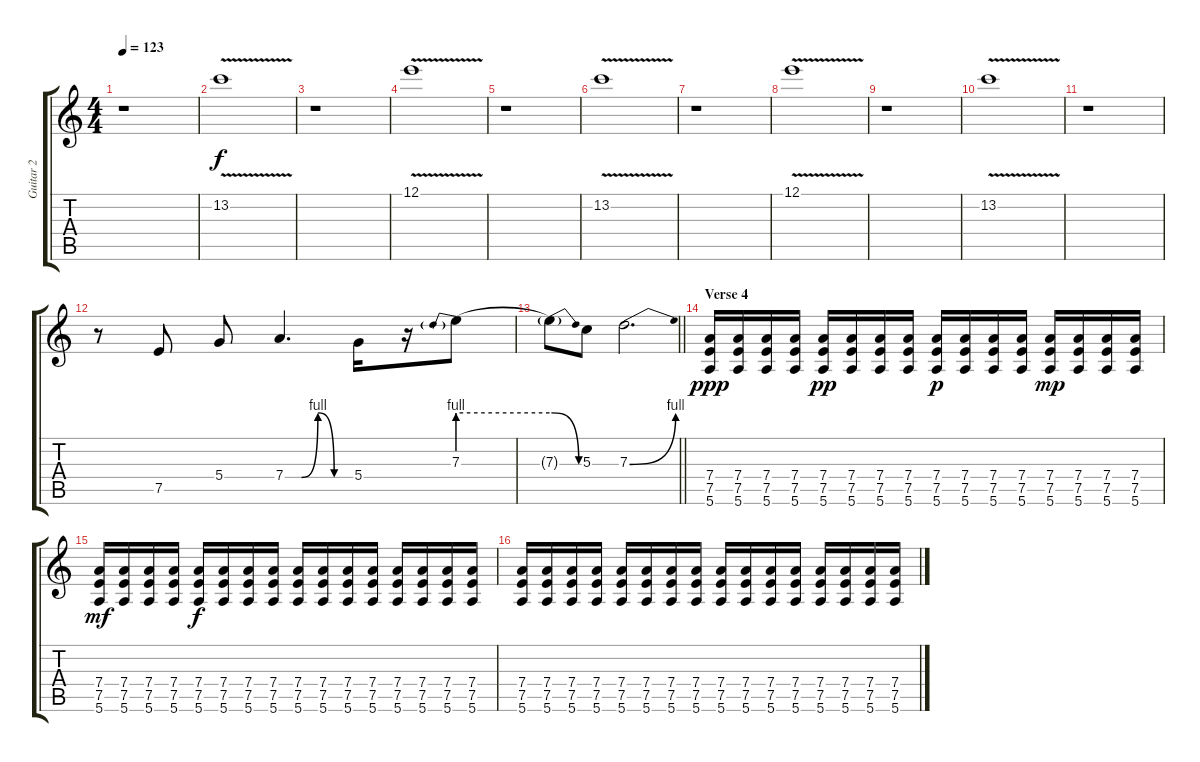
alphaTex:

\track ("Guitar 2" "Guitar 2") {instrument distortionguitar}
\staff {score tabs}
\tuning (E4 B3 G3 D3 A2 E2) {hide}
\ts (4 4)
\tempo 123
\clef g2
\ks c
r.1{dy f} |
13.2{v}.1 |
r.1 |
12.1{v}.1 |
r.1 |
13.2{v}.1 |
r.1 |
12.1{v}.1 |
r.1 |
13.2{v}.1 |
r.1 |
r.8 7.5.8 5.4.8 7.4{be (custom 0 0 15 0 30 4 45 0 60 0)}.4{d} 5.4.16 r.16 7.3{be (prebend 0 4 60 4)}.8 |
\barLineRight lightlight
7.3{be (release 0 4 60 0) t}.8 5.3.8 7.3{be (bend 0 0 60 4)}.2{d} |
\section ("" "Verse 4")
(7.4 7.5 5.6).16{dy ppp} (7.4 7.5 5.6).16 (7.4 7.5 5.6).16 (7.4 7.5 5.6).16 (7.4 7.5 5.6).16{dy pp} (7.4 7.5 5.6).16 (7.4 7.5 5.6).16 (7.4 7.5 5.6).16 (7.4 7.5 5.6).16{dy p} (7.4 7.5 5.6).16 (7.4 7.5 5.6).16 (7.4 7.5 5.6).16 (7.4 7.5 5.6).16{dy mp} (7.4 7.5 5.6).16 (7.4 7.5 5.6).16 (7.4 7.5 5.6).16 |
(7.4 7.5 5.6).16{dy mf} (7.4 7.5 5.6).16 (7.4 7.5 5.6).16 (7.4 7.5 5.6).16 (7.4 7.5 5.6).16{dy f} (7.4 7.5 5.6).16 (7.4 7.5 5.6).16 (7.4 7.5 5.6).16 (7.4 7.5 5.6).16 (7.4 7.5 5.6).16 (7.4 7.5 5.6).16 (7.4 7.5 5.6).16 (7.4 7.5 5.6).16 (7.4 7.5 5.6).16 (7.4 7.5 5.6).16 (7.4 7.5 5.6).16 |
(7.4 7.5 5.6).16 (7.4 7.5 5.6).16 (7.4 7.5 5.6).16 (7.4 7.5 5.6).16 (7.4 7.5 5.6).16 (7.4 7.5 5.6).16 (7.4 7.5 5.6).16 (7.4 7.5 5.6).16 (7.4 7.5 5.6).16 (7.4 7.5 5.6).16 (7.4 7.5 5.6).16 (7.4 7.5 5.6).16 (7.4 7.5 5.6).16 (7.4 7.5 5.6).16 (7.4 7.5 5.6).16 (7.4 7.5 5.6).16
